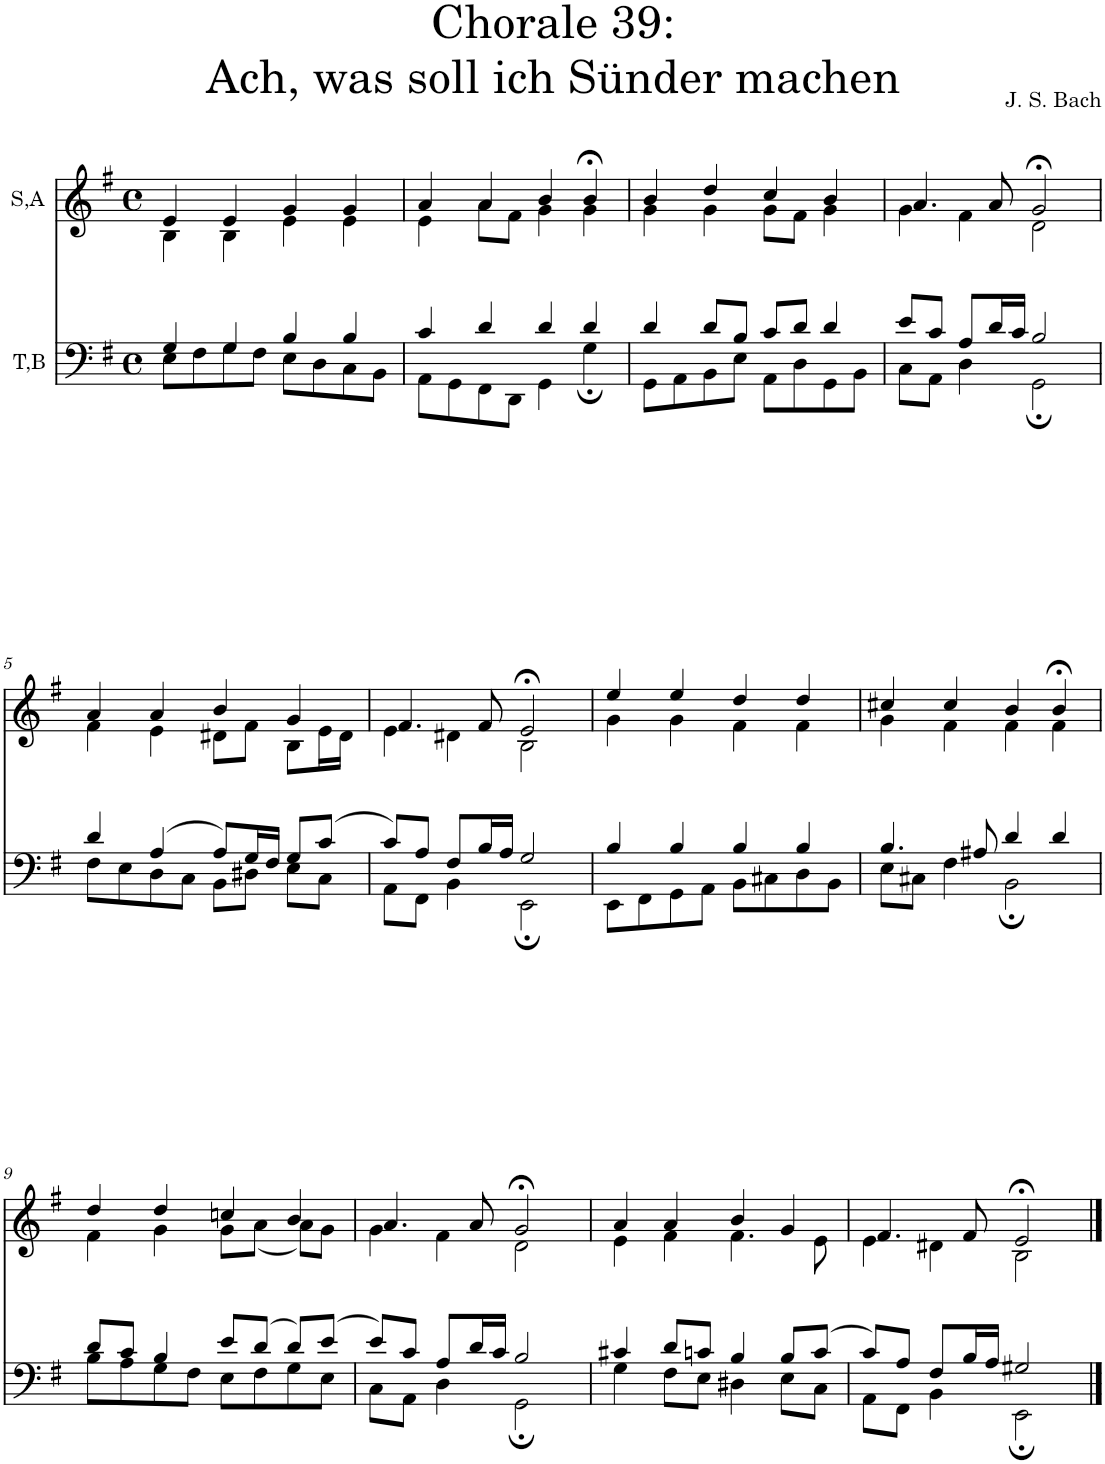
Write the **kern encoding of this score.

**kern	**kern
*part2	*part1
*staff2	*staff1
*I"T,B	*I"S,A
*clefF4	*clefG2
*k[f#]	*k[f#]
*M4/4	*M4/4
*met(c)	*met(c)
=1	=1
*^	*^
4G/	8E\L	4e/	4B\
.	8F#\	.	.
4G/	8G\	4e/	4B\
.	8F#\J	.	.
4B/	8E\L	4g/	4e\
.	8D\	.	.
4B/	8C\	4g/	4e\
.	8BB\J	.	.
=2	=2	=2	=2
4c/	8AA\L	4a/	4e\
.	8GG\	.	.
4d/	8FF#\	4a/	8a\L
.	8DD\J	.	8f#\J
4d/	4GG\	4b/	4g\
4d/	4G;\	4b;</	4g\
=3	=3	=3	=3
4d/	8GG\L	4b/	4g\
.	8AA\	.	.
8d/L	8BB\	4dd/	4g\
8B/J	8E\J	.	.
8c/L	8AA\L	4cc/	8g\L
8d/J	8D\	.	8f#\J
4d/	8GG\	4b/	4g\
.	8BB\J	.	.
=4	=4	=4	=4
8e/L	8C\L	4.a/	4g\
8c/J	8AA\J	.	.
8A/L	4D\	.	4f#\
16d/L	.	8a/	.
16c/JJ	.	.	.
2B/	2GG;\	2g;</	2d\
!!LO:LB:g=z	!!
=5	=5	=5	=5
4d/	8F#\L	4a/	4f#\
.	8E\	.	.
(>4A/	8D\	4a/	4e\
.	8C\J	.	.
8A/L)	8BB\L	4b/	8d#X\L
16G/L	8D#X\J	.	8f#\J
16F#/JJ	.	.	.
8G/L	8E\L	4g/	8B\L
(>8c/J	8C\J	.	16e\L
.	.	.	16d#\JJ
=6	=6	=6	=6
8c/L)	8AA\L	4.f#/	4e\
8A/J	8FF#\J	.	.
8F#/L	4BB\	.	4d#X\
16B/L	.	8f#/	.
16A/JJ	.	.	.
2G/	2EE;\	2e;</	2B\
=7	=7	=7	=7
4B/	8EE\L	4ee/	4g\
.	8FF#\	.	.
4B/	8GG\	4ee/	4g\
.	8AA\J	.	.
4B/	8BB\L	4dd/	4f#\
.	8C#X\	.	.
4B/	8D\	4dd/	4f#\
.	8BB\J	.	.
=8	=8	=8	=8
4.B/	8E\L	4cc#X/	4g\
.	8C#X\J	.	.
.	4F#\	4cc#/	4f#\
8A#X/	.	.	.
4d/	2BB;\	4b/	4f#\
4d/	.	4b;</	4f#\
!!LO:LB:g=z	!!
=9	=9	=9	=9
8d/L	8B\L	4dd/	4f#\
8c/J	8A\	.	.
4B/	8G\	4dd/	4g\
.	8F#\J	.	.
8e/L	8E\L	4ccn/	8g\L
(>8d/J	8F#\	.	(<8a\J
8d/L)	8G\	4b/	8a\L)
(>8e/J	8E\J	.	8g\J
=10	=10	=10	=10
8e/L)	8C\L	4.a/	4g\
8c/J	8AA\J	.	.
8A/L	4D\	.	4f#\
16d/L	.	8a/	.
16c/JJ	.	.	.
2B/	2GG;\	2g;</	2d\
=11	=11	=11	=11
4c#X/	4G\	4a/	4e\
8d/L	8F#\L	4a/	4f#\
8cn/J	8E\J	.	.
4B/	4D#X\	4b/	4.f#\
8B/L	8E\L	4g/	.
(>8c/J	8C\J	.	8e\
=12	=12	=12	=12
8c/L)	8AA\L	4.f#/	4e\
8A/J	8FF#\J	.	.
8F#/L	4BB\	.	4d#X\
16B/L	.	8f#/	.
16A/JJ	.	.	.
2G#X/	2EE;\	2e;</	2B\
*v	*v	*	*
*	*v	*v
==	==
*-	*-
